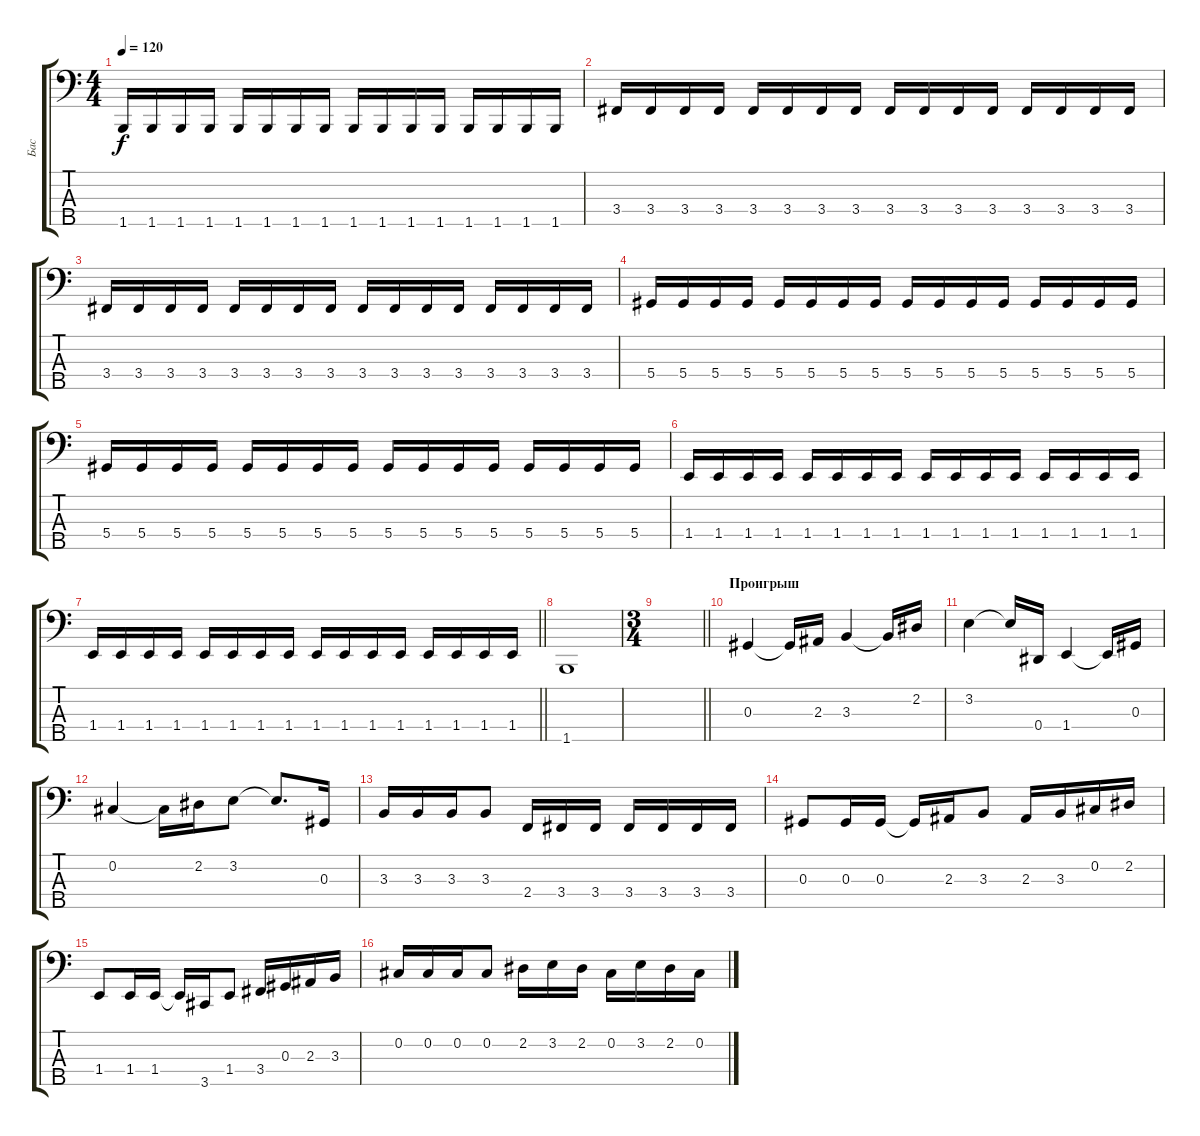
\track ("Бас" "Бас") {instrument electricbassfinger}
\staff {score tabs}
\tuning (Gb2 Db2 Ab1 Eb1 Bb0) {hide}
\ts (4 4)
\tempo 120
\clef f4
\ks c
1.5.16{dy f} 1.5.16 1.5.16 1.5.16 1.5.16 1.5.16 1.5.16 1.5.16 1.5.16 1.5.16 1.5.16 1.5.16 1.5.16 1.5.16 1.5.16 1.5.16 |
3.4.16 3.4.16 3.4.16 3.4.16 3.4.16 3.4.16 3.4.16 3.4.16 3.4.16 3.4.16 3.4.16 3.4.16 3.4.16 3.4.16 3.4.16 3.4.16 |
3.4.16 3.4.16 3.4.16 3.4.16 3.4.16 3.4.16 3.4.16 3.4.16 3.4.16 3.4.16 3.4.16 3.4.16 3.4.16 3.4.16 3.4.16 3.4.16 |
5.4.16 5.4.16 5.4.16 5.4.16 5.4.16 5.4.16 5.4.16 5.4.16 5.4.16 5.4.16 5.4.16 5.4.16 5.4.16 5.4.16 5.4.16 5.4.16 |
5.4.16 5.4.16 5.4.16 5.4.16 5.4.16 5.4.16 5.4.16 5.4.16 5.4.16 5.4.16 5.4.16 5.4.16 5.4.16 5.4.16 5.4.16 5.4.16 |
1.4.16 1.4.16 1.4.16 1.4.16 1.4.16 1.4.16 1.4.16 1.4.16 1.4.16 1.4.16 1.4.16 1.4.16 1.4.16 1.4.16 1.4.16 1.4.16 |
\barLineRight lightlight
1.4.16 1.4.16 1.4.16 1.4.16 1.4.16 1.4.16 1.4.16 1.4.16 1.4.16 1.4.16 1.4.16 1.4.16 1.4.16 1.4.16 1.4.16 1.4.16 |
1.5.1 |
\ts (3 4)
\barLineRight lightlight
|
\section ("" "Проигрыш")
0.3.4 0.3{t}.16 2.3.16 3.3.4 3.3{t}.16 2.2.16 |
3.2.4 3.2{t}.16 0.4.16 1.4.4 1.4{t}.16 0.3.16 |
0.2.4 0.2{t}.16 2.2.16 3.2.8 3.2{t}.8{d} 0.3.16 |
3.3.16 3.3.16 3.3.16 3.3.8 2.4.16 3.4.16 3.4.16 3.4.16 3.4.16 3.4.16 3.4.16 |
0.3.8 0.3.16 0.3.16 0.3{t}.16 2.3.16 3.3.8 2.3.16 3.3.16 0.2.16 2.2.16 |
1.4.8 1.4.16 1.4.16 1.4{t}.16 3.5.16 1.4.8 3.4.16 0.3.16 2.3.16 3.3.16 |
0.2.16 0.2.16 0.2.16 0.2.8 2.2.16 3.2.16 2.2.16 0.2.16 3.2.16 2.2.16 0.2.16
